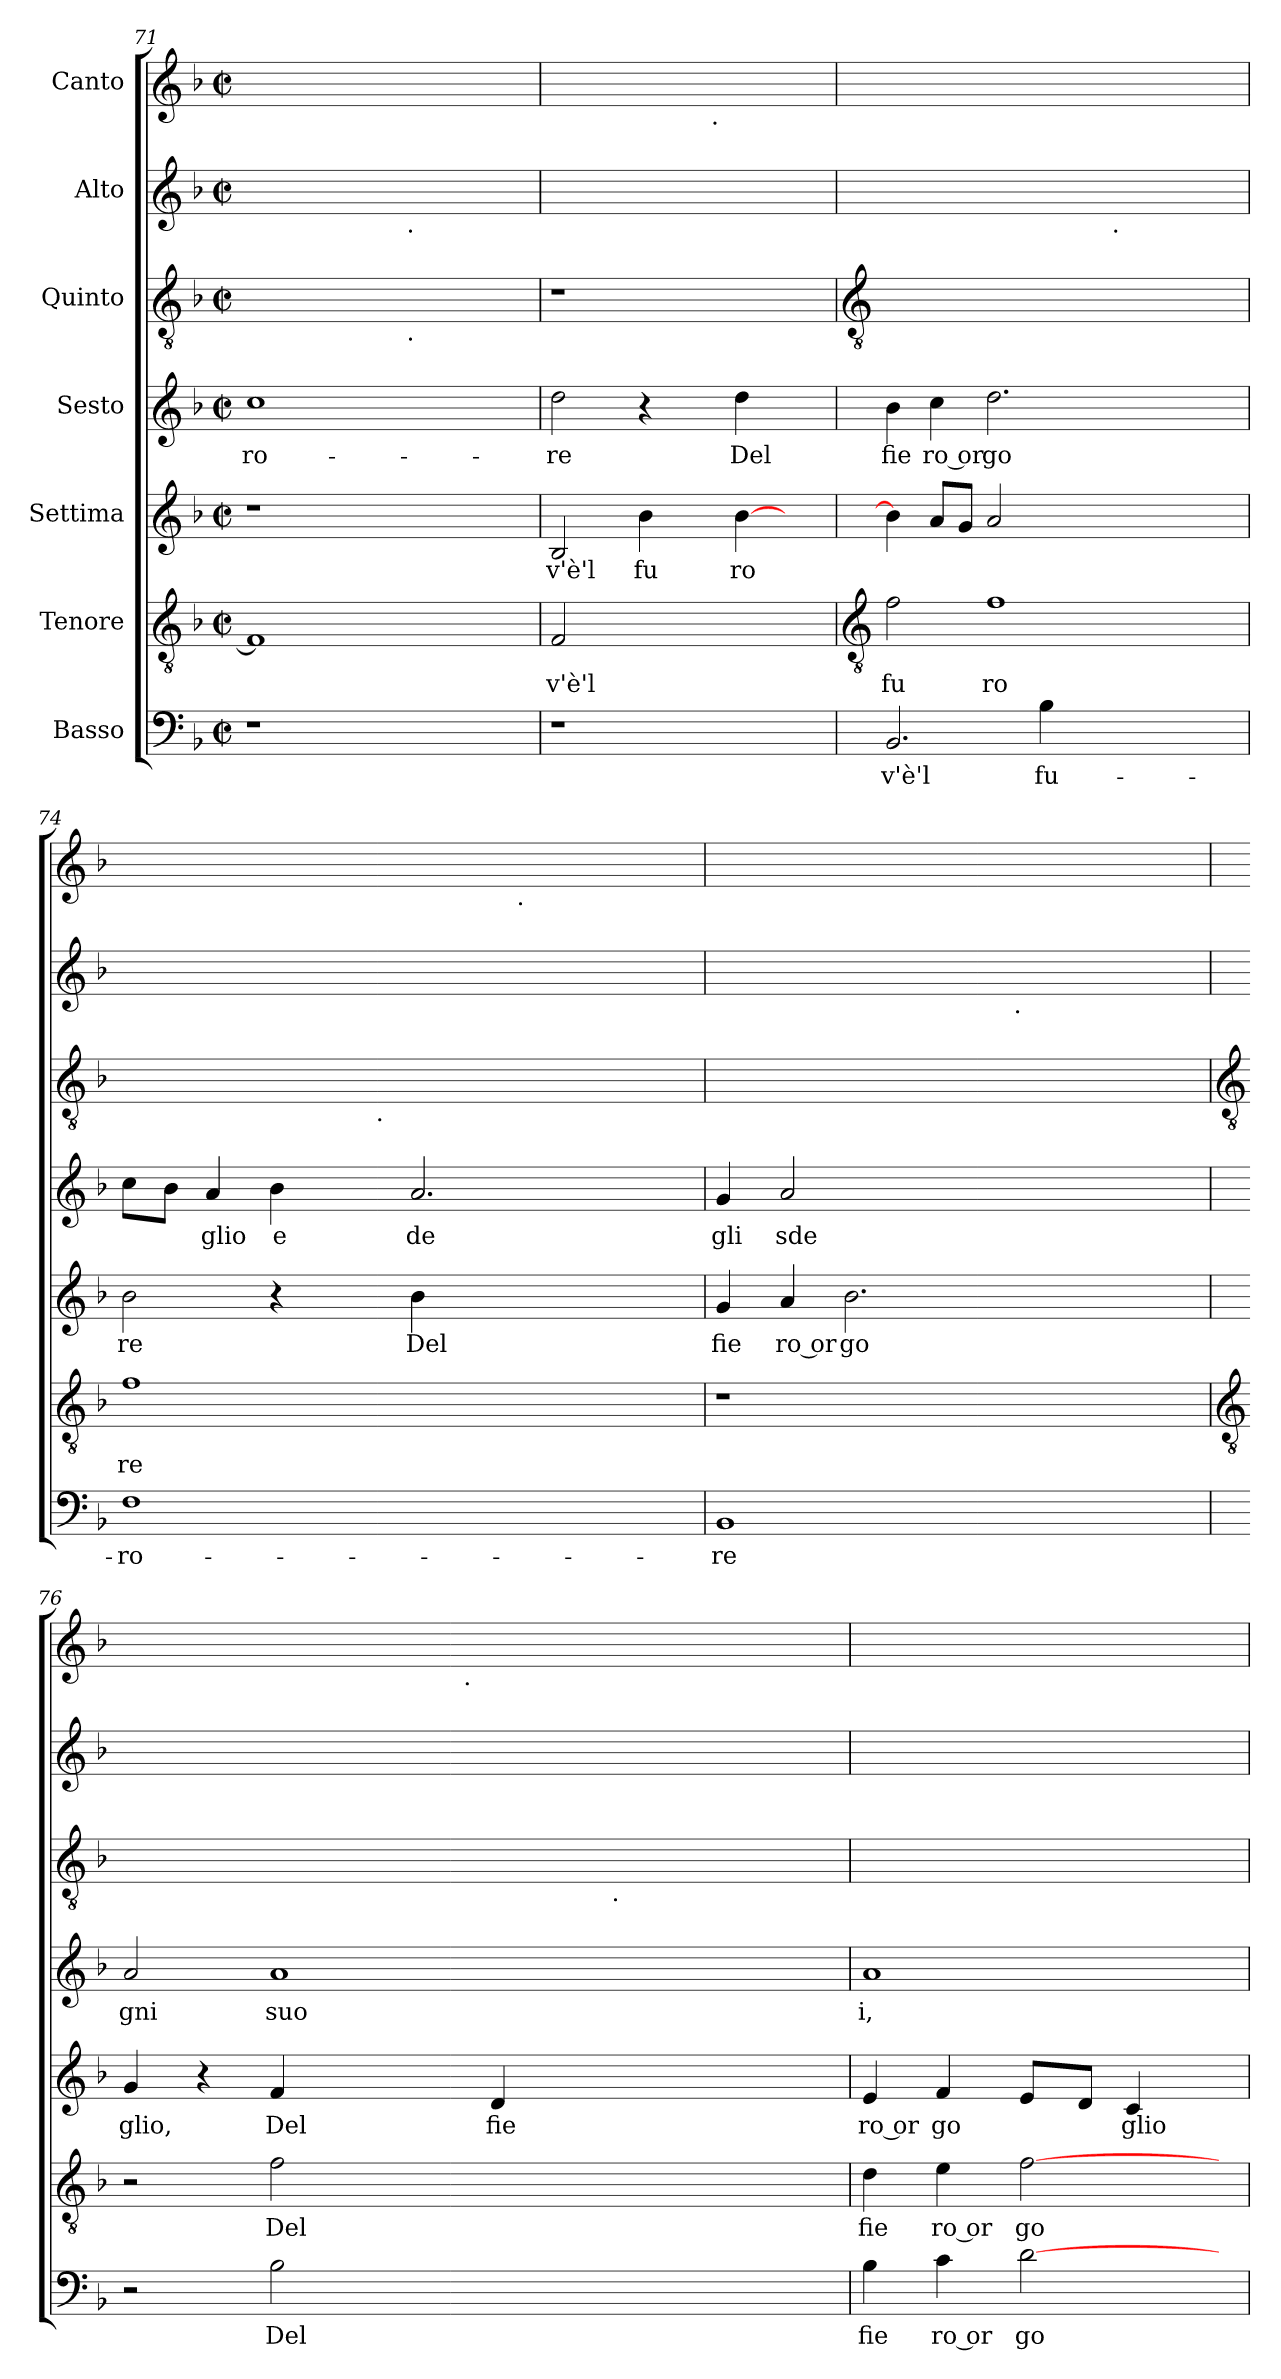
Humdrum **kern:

**kern	**text	**kern	**text	**kern	**text	**kern	**text	**kern	**kern	**kern
*part7	*part7	*part6	*part6	*part5	*part5	*part4	*part4	*part3	*part2	*part1
*staff7	*staff7	*staff6	*staff6	*staff5	*staff5	*staff4	*staff4	*staff3	*staff2	*staff1
*I"Basso	*	*I"Tenore	*	*I"Settima	*	*I"Sesto	*	*I"Quinto	*I"Alto	*I"Canto
!!LO:LB:g=z
*clefF4	*	*clefGv2	*	*clefG2	*	*clefG2	*	*clefGv2	*clefG2	*clefG2
*k[b-]	*	*k[b-]	*	*k[b-]	*	*k[b-]	*	*k[b-]	*k[b-]	*k[b-]
*F:	*	*F:	*	*F:	*	*F:	*	*F:	*F:	*F:
*M2/2	*	*M2/2	*	*M2/2	*	*M2/2	*	*M2/2	*M2/2	*M2/2
*met(c|)	*	*met(c|)	*	*met(c|)	*	*met(c|)	*	*met(c|)	*met(c|)	*met(c|)
=71	=71	=71	=71	=71	=71	=71	=71	=71	=71	=71
!	!	!	!	!	!	!	!LO:LY:b	!	!	!
1r	.	1F]	.	1r	.	1cc	-ro-	4ryy	4ryy	4ryy
.	.	.	.	.	.	.	.	4ryy	4ryy	4ryy
.	.	.	.	.	.	.	.	32ryy	32ryy	4ryy
.	.	.	.	.	.	.	.	32ryy	32ryy	.
.	.	.	.	.	.	.	.	32ryy	32ryy	.
.	.	.	.	.	.	.	.	32ryy	32ryy	.
.	.	.	.	.	.	.	.	32ryy	32ryy	.
.	.	.	.	.	.	.	.	32ryy	32ryy	.
!	!	!	!	!	!	!	!	!	!LO:TX:b:t=.	!
!	!	!	!	!	!	!	!	!LO:TX:b:t=.	!	!
.	.	.	.	.	.	.	.	32ryy	32ryy	.
.	.	.	.	.	.	.	.	4ryy	4ryy	.
.	.	.	.	.	.	.	.	.	.	32ryy
.	.	.	.	.	.	.	.	.	.	4ryy
.	.	.	.	.	.	.	.	4ryy	4ryy	.
8..ryy	.	8..ryy	.	8..ryy	.	8..ryy	.	.	.	.
.	.	.	.	.	.	.	.	.	.	8.ryy
!!LO:LB:g=z
=72A	=72A	=72A	=72A	=72A	=72A	=72A	=72A	=72A	=72A	=72A
!	!	!	!LO:LY:b	!	!LO:LY:b	!	!LO:LY:b	!	!	!
1r	.	2F/	v'è'l	2B-/	v'è'l	2dd\	-re	1r	4ryy	4ryy
.	.	.	.	.	.	.	.	.	4ryy	4ryy
!	!	!	!	!	!LO:LY:b	!	!	!	!	!
.	.	2ryy	.	4b-\	fu	4r	.	.	32ryy	32ryy
.	.	.	.	.	.	.	.	.	2ryy	32ryy
.	.	.	.	.	.	.	.	.	.	32ryy
.	.	.	.	.	.	.	.	.	.	32ryy
.	.	.	.	.	.	.	.	.	.	32ryy
.	.	.	.	.	.	.	.	.	.	32ryy
!	!	!	!	!	!	!	!	!	!	!LO:TX:b:t=.
.	.	.	.	.	.	.	.	.	.	32ryy
.	.	.	.	.	.	.	.	.	.	4ryy
!	!	!	!	!	!LO:LY:b	!	!LO:LY:b	!	!	!
.	.	.	.	[4b-\	ro	4dd\	Del	.	.	.
.	.	.	.	.	.	.	.	.	.	4ryy
8..ryy	.	8..ryy	.	8..ryy	.	8..ryy	.	8..ryy	.	.
.	.	.	.	.	.	.	.	.	8.ryy	.
!!LO:LB:g=z
=73A	=73A	=73A	=73A	=73A	=73A	=73A	=73A	=73A	=73A	=73A
*	*	*clefGv2	*	*	*	*	*	*clefGv2	*	*
!	!LO:LY:b	!	!LO:LY:b	!	!	!	!LO:LY:b	!	!	!
2.BB-/	-v'è'l	2f\	fu	4b-\]	.	4b-\	fie	4ryy	4ryy	4ryy
!	!	!	!	!	!	!	!LO:LY:b	!	!	!
.	.	.	.	8a/L	.	4cc\	ro or	4ryy	4ryy	4ryy
.	.	.	.	8g/J	.	.	.	.	.	.
!	!	!	!LO:LY:b	!	!	!	!LO:LY:b	!	!	!
.	.	1f	ro	2a/	.	2.dd\	go	4ryy	4ryy	32ryy
.	.	.	.	.	.	.	.	.	.	32%31ryy
!	!LO:LY:b	!	!	!	!	!	!	!	!	!
4B-\	fu-	.	.	.	.	.	.	32ryy	32ryy	.
.	.	.	.	.	.	.	.	4ryy	32ryy	.
.	.	.	.	.	.	.	.	.	32ryy	.
.	.	.	.	.	.	.	.	.	32ryy	.
.	.	.	.	.	.	.	.	.	32ryy	.
.	.	.	.	.	.	.	.	.	32ryy	.
!	!	!	!	!	!	!	!	!	!LO:TX:b:t=.	!
.	.	.	.	.	.	.	.	.	32ryy	.
.	.	.	.	.	.	.	.	.	4ryy	.
2ryy	.	.	.	2ryy	.	.	.	.	.	.
.	.	.	.	.	.	.	.	4...ryy	.	.
.	.	.	.	.	.	.	.	.	4ryy	.
.	.	.	.	.	.	4ryy	.	.	.	.
.	.	.	.	.	.	.	.	.	32ryy	.
!!LO:LB:g=z
=74	=74	=74	=74	=74	=74	=74	=74	=74	=74	=74
!	!LO:LY:b	!	!LO:LY:b	!	!LO:LY:b	!	!	!	!	!
1F	-ro-	1f	re	2b-\	re	8cc\L	.	4ryy	4ryy	4ryy
.	.	.	.	.	.	8b-\J	.	.	.	.
!	!	!	!	!	!	!	!LO:LY:b	!	!	!
.	.	.	.	.	.	4a/	glio	4ryy	4ryy	4ryy
!	!	!	!	!	!	!	!LO:LY:b	!	!	!
.	.	.	.	4r	.	4b-\	e	32ryy	4ryy	4ryy
.	.	.	.	.	.	.	.	32ryy	.	.
.	.	.	.	.	.	.	.	32ryy	.	.
.	.	.	.	.	.	.	.	32ryy	.	.
.	.	.	.	.	.	.	.	32ryy	.	.
.	.	.	.	.	.	.	.	32ryy	.	.
!	!	!	!	!	!	!	!	!LO:TX:b:t=.	!	!
.	.	.	.	.	.	.	.	32ryy	.	.
.	.	.	.	.	.	.	.	4ryy	.	.
!	!	!	!	!	!LO:LY:b	!	!LO:LY:b	!	!	!
.	.	.	.	4b-\	Del	2.a/	de	.	32ryy	32ryy
.	.	.	.	.	.	.	.	.	4ryy	32ryy
.	.	.	.	.	.	.	.	.	.	32ryy
.	.	.	.	.	.	.	.	.	.	32ryy
.	.	.	.	.	.	.	.	.	.	32ryy
.	.	.	.	.	.	.	.	.	.	32ryy
!	!	!	!	!	!	!	!	!	!	!LO:TX:b:t=.
.	.	.	.	.	.	.	.	.	.	32ryy
.	.	.	.	.	.	.	.	4ryy	.	4ryy
2ryy	.	2ryy	.	2ryy	.	.	.	.	.	.
.	.	.	.	.	.	.	.	.	4...ryy	.
.	.	.	.	.	.	.	.	4ryy	.	4ryy
.	.	.	.	.	.	.	.	32ryy	.	32ryy
!!LO:LB:g=z
=75	=75	=75	=75	=75	=75	=75	=75	=75	=75	=75
!	!LO:LY:b	!	!	!	!LO:LY:b	!	!LO:LY:b	!	!	!
1BB-	-re	1r	.	4g/	fie	4g/	gli	4ryy	4ryy	4ryy
!	!	!	!	!	!LO:LY:b	!	!LO:LY:b	!	!	!
.	.	.	.	4a/	ro or	2a/	sde	4ryy	4ryy	4ryy
!	!	!	!	!	!LO:LY:b	!	!	!	!	!
.	.	.	.	2.b-\	go	.	.	32ryy	64ryy	4ryy
.	.	.	.	.	.	.	.	.	64ryy	.
.	.	.	.	.	.	.	.	2ryy	64ryy	.
.	.	.	.	.	.	.	.	.	64ryy	.
.	.	.	.	.	.	.	.	.	64ryy	.
.	.	.	.	.	.	.	.	.	64ryy	.
.	.	.	.	.	.	.	.	.	64ryy	.
.	.	.	.	.	.	.	.	.	64ryy	.
.	.	.	.	.	.	.	.	.	64ryy	.
.	.	.	.	.	.	.	.	.	64ryy	.
.	.	.	.	.	.	.	.	.	64ryy	.
.	.	.	.	.	.	.	.	.	64ryy	.
.	.	.	.	.	.	.	.	.	64ryy	.
.	.	.	.	.	.	.	.	.	64ryy	.
!	!	!	!	!	!	!	!	!	!LO:TX:b:t=.	!
.	.	.	.	.	.	.	.	.	64ryy	.
.	.	.	.	.	.	.	.	.	4ryy	.
.	.	.	.	.	.	2ryy	.	.	.	32ryy
.	.	.	.	.	.	.	.	.	.	4ryy
.	.	.	.	.	.	.	.	.	4ryy	.
4ryy	.	4ryy	.	.	.	.	.	.	.	.
.	.	.	.	.	.	.	.	8..ryy	.	8..ryy
.	.	.	.	.	.	.	.	.	64ryy	.
!!LO:LB:g=z
=76	=76	=76	=76	=76	=76	=76	=76	=76	=76	=76
*	*	*clefGv2	*	*	*	*	*	*clefGv2	*	*
!	!	!	!	!	!LO:LY:b	!	!LO:LY:b	!	!	!
2r	.	2r	.	4g/	glio,	2a/	gni	4ryy	4ryy	4ryy
.	.	.	.	4r	.	.	.	4ryy	1ryy	4ryy
!	!LO:LY:b	!	!LO:LY:b	!	!LO:LY:b	!	!LO:LY:b	!	!	!
2B-\	Del	2f\	Del	4f/	Del	1a	suo	4ryy	.	64ryy
.	.	.	.	.	.	.	.	.	.	64ryy
.	.	.	.	.	.	.	.	.	.	64ryy
.	.	.	.	.	.	.	.	.	.	64ryy
.	.	.	.	.	.	.	.	.	.	64ryy
.	.	.	.	.	.	.	.	.	.	64ryy
.	.	.	.	.	.	.	.	.	.	64ryy
.	.	.	.	.	.	.	.	.	.	64ryy
.	.	.	.	.	.	.	.	.	.	64ryy
.	.	.	.	.	.	.	.	.	.	64ryy
.	.	.	.	.	.	.	.	.	.	64ryy
.	.	.	.	.	.	.	.	.	.	64ryy
.	.	.	.	.	.	.	.	.	.	64ryy
.	.	.	.	.	.	.	.	.	.	64ryy
!	!	!	!	!	!	!	!	!	!	!LO:TX:b:t=.
.	.	.	.	.	.	.	.	.	.	64ryy
.	.	.	.	.	.	.	.	.	.	4ryy
!	!	!	!	!	!LO:LY:b	!	!	!	!	!
.	.	.	.	4d/	fie	.	.	32ryy	.	.
.	.	.	.	.	.	.	.	32ryy	.	.
.	.	.	.	.	.	.	.	32ryy	.	.
.	.	.	.	.	.	.	.	32ryy	.	.
.	.	.	.	.	.	.	.	32ryy	.	.
.	.	.	.	.	.	.	.	32ryy	.	.
!	!	!	!	!	!	!	!	!LO:TX:b:t=.	!	!
.	.	.	.	.	.	.	.	32ryy	.	.
.	.	.	.	.	.	.	.	4ryy	.	.
.	.	.	.	.	.	.	.	.	.	4ryy
2ryy	.	2ryy	.	2ryy	.	.	.	.	.	.
.	.	.	.	.	.	.	.	4ryy	.	.
.	.	.	.	.	.	.	.	.	.	4ryy
.	.	.	.	.	.	.	.	.	4ryy	.
.	.	.	.	.	.	.	.	32ryy	.	.
.	.	.	.	.	.	.	.	.	.	64ryy
!!LO:LB:g=z
=77	=77	=77	=77	=77	=77	=77	=77	=77	=77	=77
!	!LO:LY:b	!	!LO:LY:b	!	!LO:LY:b	!	!LO:LY:b	!	!	!
4B-\	fie	4d\	fie	4e/	ro or	1a	i,	4ryy	4ryy	4ryy
!	!LO:LY:b	!	!LO:LY:b	!	!LO:LY:b	!	!	!	!	!
4c\	ro or	4e\	ro or	4f/	go	.	.	4ryy	64ryy	2ryy
.	.	.	.	.	.	.	.	.	4ryy	.
!	!LO:LY:b	!	!LO:LY:b	!	!	!	!	!	!	!
[2d\	go	[2f\	go	8e/L	.	.	.	4ryy	.	.
.	.	.	.	.	.	.	.	.	4ryy	.
.	.	.	.	8d/J	.	.	.	.	.	.
!	!	!	!	!	!LO:LY:b	!	!	!	!	!
.	.	.	.	4c/	glio	.	.	32ryy	.	4ryy
.	.	.	.	.	.	.	.	.	4ryy	.
.	.	.	.	.	.	.	.	4ryy	.	.
32ryy	.	32ryy	.	32ryy	.	32ryy	.	.	.	32ryy
.	.	.	.	.	.	.	.	.	64ryy	.
=	=	=	=	=	=	=	=	=	=	=
*-	*-	*-	*-	*-	*-	*-	*-	*-	*-	*-
